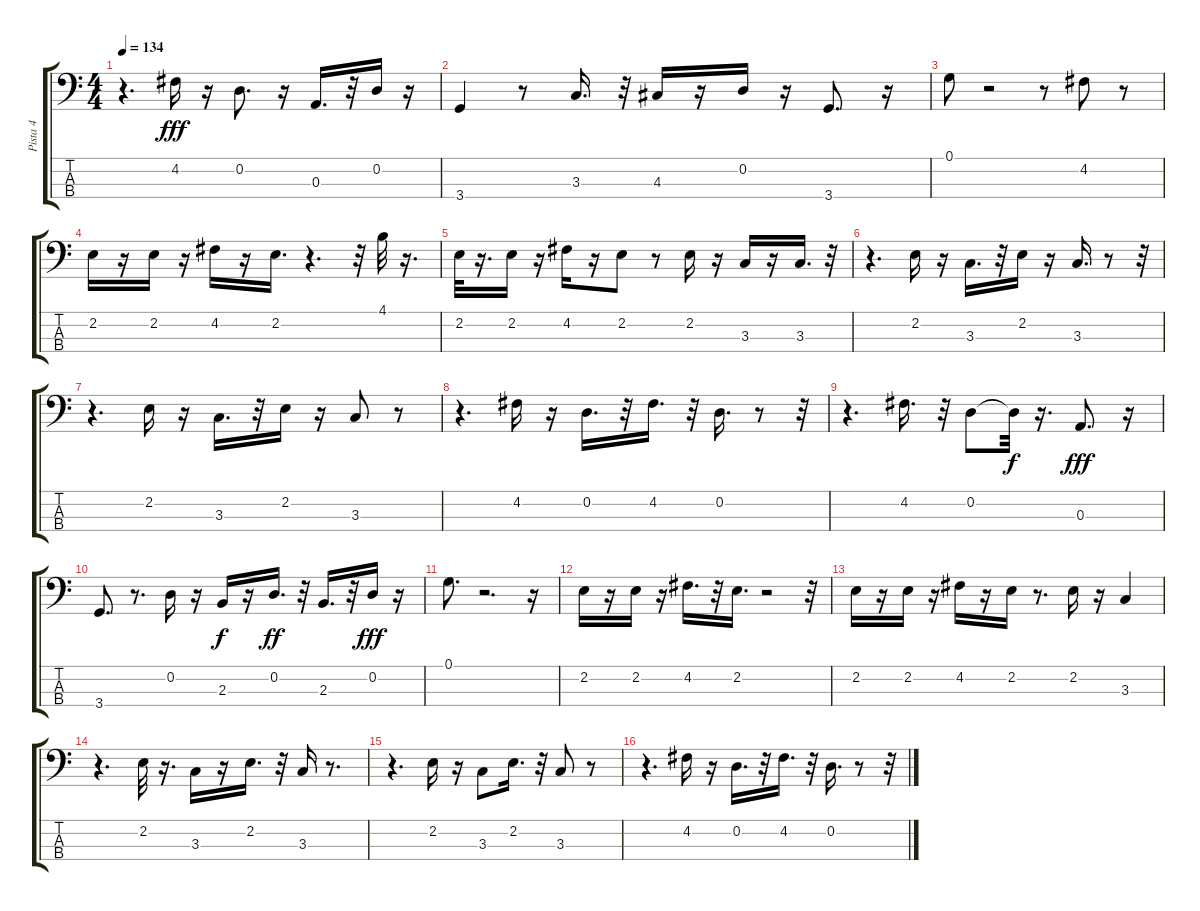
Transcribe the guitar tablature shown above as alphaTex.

\track ("Pista 4" "Pista 4") {instrument electricbassfinger}
\staff {score tabs}
\tuning (G2 D2 A1 E1) {hide}
\ts (4 4)
\tempo 134
\clef f4
\ks c
r.4{d dy fff} 4.2.16 r.16 0.2.8{d} r.16 0.3.16{d} r.32 0.2.16 r.16 |
3.4.4 r.8 3.3.16{d} r.32 4.3.16 r.16 0.2.16 r.16 3.4.8{d} r.16 |
0.1.8 r.2 r.8 4.2.8 r.8 |
2.2.16 r.16 2.2.16 r.16 4.2.16 r.16 2.2.16{d} r.4{d} r.32 4.1.32 r.16{d} |
2.2.32 r.16{d} 2.2.16 r.16 4.2.16 r.16 2.2.8 r.8 2.2.16 r.16 3.3.16 r.16 3.3.16{d} r.32 |
r.4{d} 2.2.16 r.16 3.3.16{d} r.32 2.2.16 r.16 3.3.16{d} r.8 r.32 |
r.4{d} 2.2.16 r.16 3.3.16{d} r.32 2.2.16 r.16 3.3.8 r.8 |
r.4{d} 4.2.16 r.16 0.2.16{d} r.32 4.2.16{d} r.32 0.2.16{d} r.8 r.32 |
r.4{d} 4.2.16{d} r.32 0.2.8 0.2{t}.32{dy f} r.16{d} 0.3.8{d dy fff} r.16 |
3.4.8{d} r.8{d} 0.2.16 r.16 2.3.16{dy f} r.16 0.2.16{d dy ff} r.32 2.3.16{d} r.32 0.2.16{dy fff} r.16 |
0.1.8{d} r.2{d} r.16 |
2.2.16 r.16 2.2.16 r.16 4.2.16{d} r.32 2.2.16{d} r.2 r.32 |
2.2.16 r.16 2.2.16 r.16 4.2.16 r.16 2.2.16 r.8{d} 2.2.16 r.16 3.3.4 |
r.4{d} 2.2.32 r.16{d} 3.3.16 r.16 2.2.16{d} r.32 3.3.16 r.8{d} |
r.4{d} 2.2.16 r.16 3.3.8 2.2.16{d} r.32 3.3.8 r.8 |
r.4{d} 4.2.16 r.16 0.2.16{d} r.32 4.2.16{d} r.32 0.2.16{d} r.8 r.32
